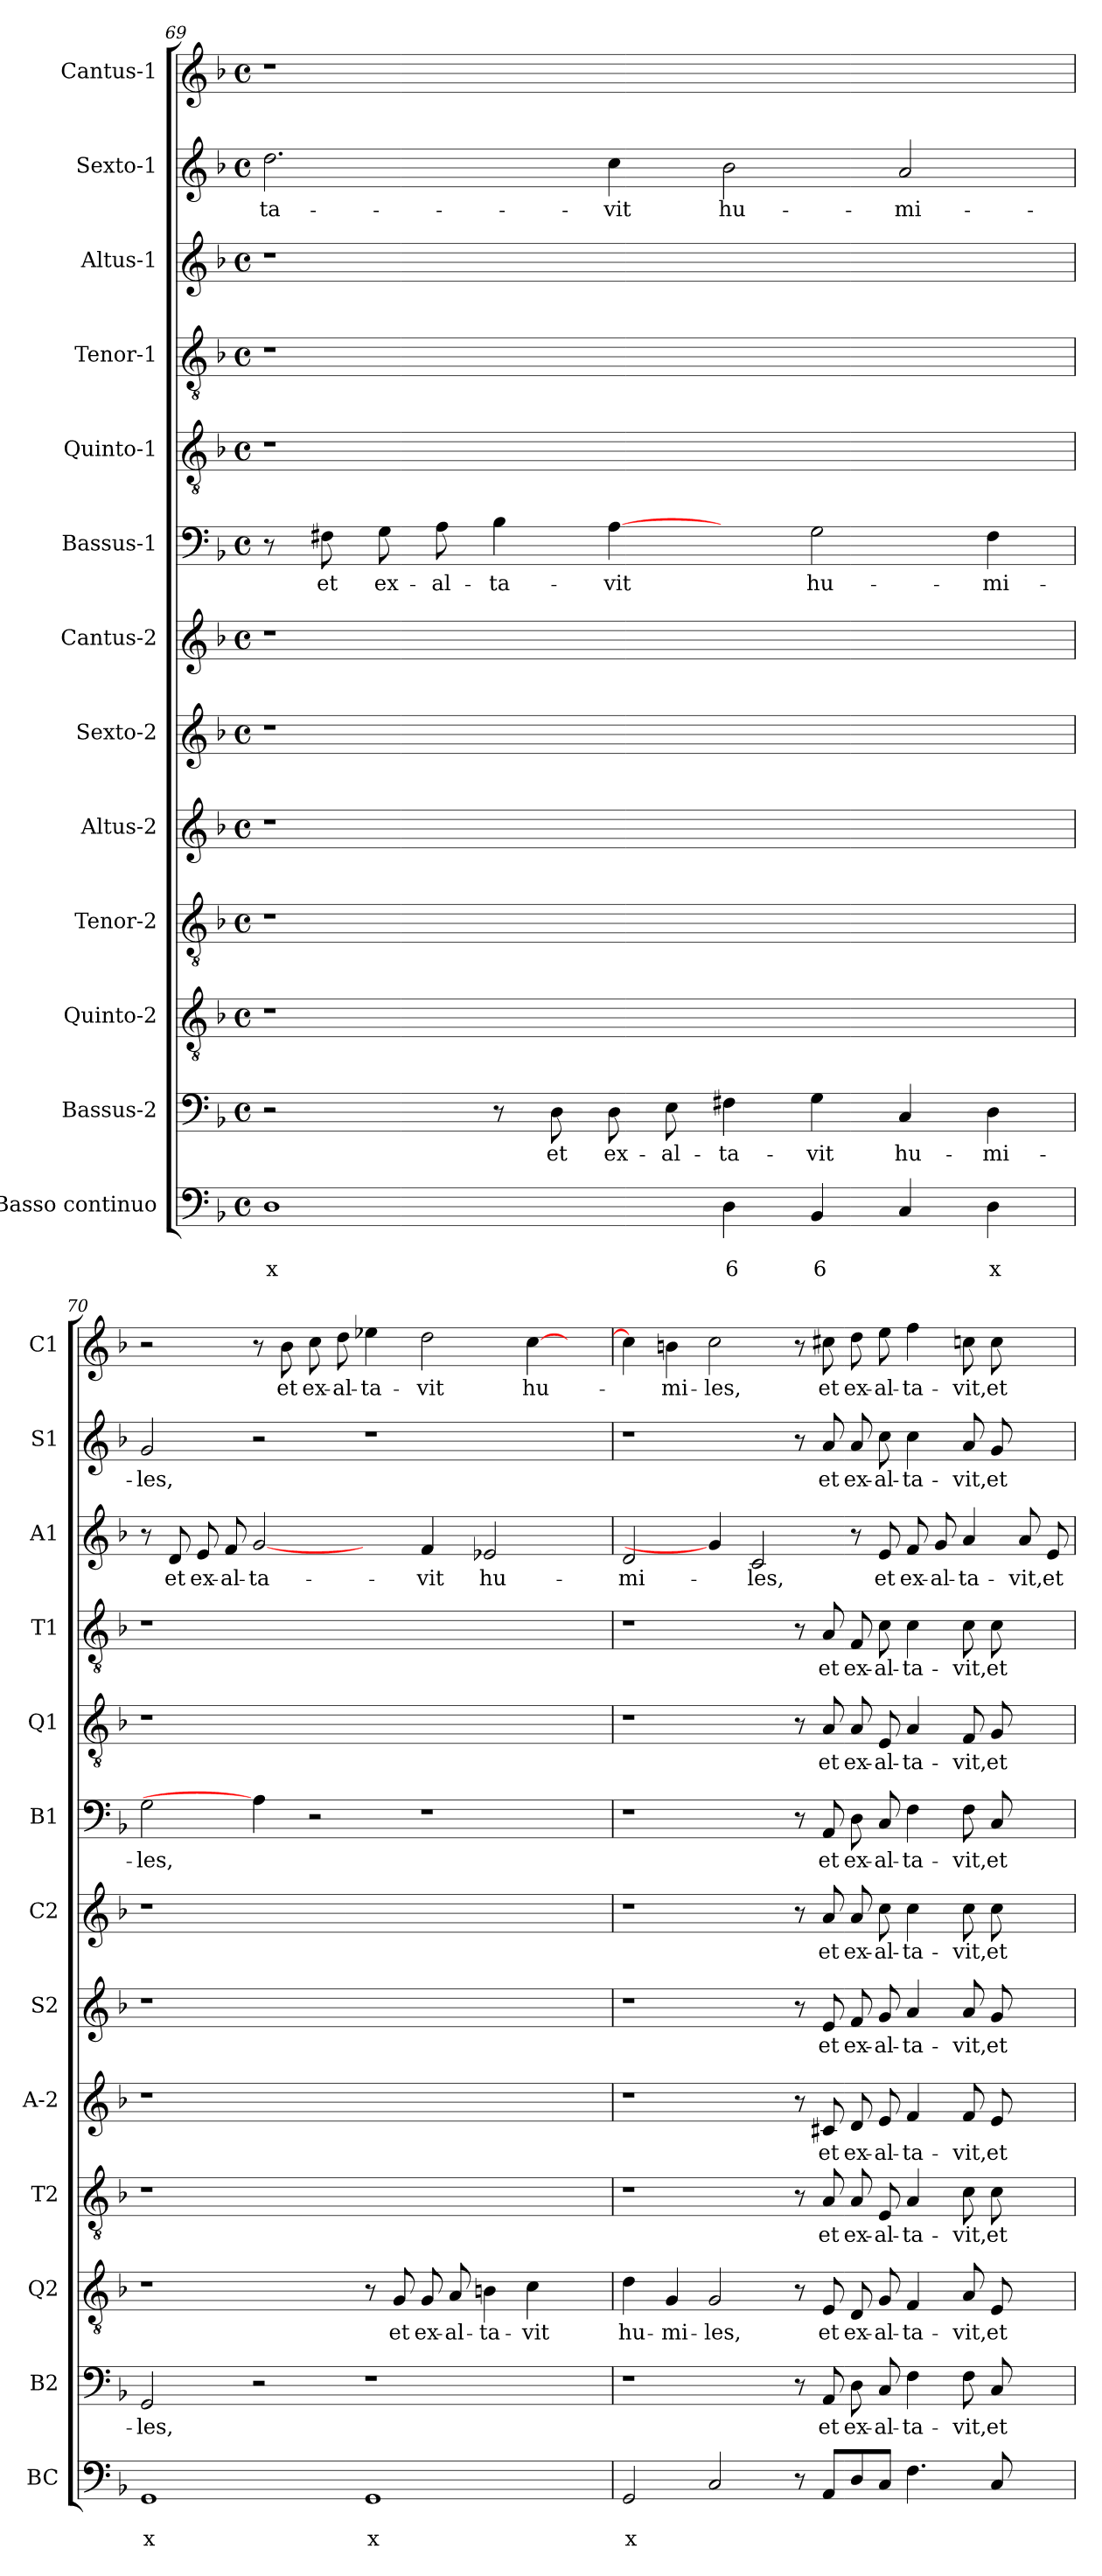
**kern	**text	**text	**kern	**text	**kern	**text	**kern	**text	**kern	**text	**kern	**text	**kern	**text	**kern	**text	**kern	**text	**kern	**text	**kern	**text	**kern	**text	**kern	**text
*part13	*part13	*part13	*part12	*part12	*part11	*part11	*part10	*part10	*part9	*part9	*part8	*part8	*part7	*part7	*part6	*part6	*part5	*part5	*part4	*part4	*part3	*part3	*part2	*part2	*part1	*part1
*staff13	*staff13	*staff13	*staff12	*staff12	*staff11	*staff11	*staff10	*staff10	*staff9	*staff9	*staff8	*staff8	*staff7	*staff7	*staff6	*staff6	*staff5	*staff5	*staff4	*staff4	*staff3	*staff3	*staff2	*staff2	*staff1	*staff1
*I"Basso continuo	*	*	*I"Bassus-2	*	*I"Quinto-2	*	*I"Tenor-2	*	*I"Altus-2	*	*I"Sexto-2	*	*I"Cantus-2	*	*I"Bassus-1	*	*I"Quinto-1	*	*I"Tenor-1	*	*I"Altus-1	*	*I"Sexto-1	*	*I"Cantus-1	*
*I'BC	*	*	*I'B2	*	*I'Q2	*	*I'T2	*	*I'A-2	*	*I'S2	*	*I'C2	*	*I'B1	*	*I'Q1	*	*I'T1	*	*I'A1	*	*I'S1	*	*I'C1	*
!!LO:PB:g=z
*clefF4	*	*	*clefF4	*	*clefGv2	*	*clefGv2	*	*clefG2	*	*clefG2	*	*clefG2	*	*clefF4	*	*clefGv2	*	*clefGv2	*	*clefG2	*	*clefG2	*	*clefG2	*
*k[b-]	*	*	*k[b-]	*	*k[b-]	*	*k[b-]	*	*k[b-]	*	*k[b-]	*	*k[b-]	*	*k[b-]	*	*k[b-]	*	*k[b-]	*	*k[b-]	*	*k[b-]	*	*k[b-]	*
*F:	*	*	*F:	*	*F:	*	*F:	*	*F:	*	*F:	*	*F:	*	*F:	*	*F:	*	*F:	*	*F:	*	*F:	*	*F:	*
*M4/4	*	*	*M4/4	*	*M4/4	*	*M4/4	*	*M4/4	*	*M4/4	*	*M4/4	*	*M4/4	*	*M4/4	*	*M4/4	*	*M4/4	*	*M4/4	*	*M4/4	*
*met(c)	*	*	*met(c)	*	*met(c)	*	*met(c)	*	*met(c)	*	*met(c)	*	*met(c)	*	*met(c)	*	*met(c)	*	*met(c)	*	*met(c)	*	*met(c)	*	*met(c)	*
=69	=69	=69	=69	=69	=69	=69	=69	=69	=69	=69	=69	=69	=69	=69	=69	=69	=69	=69	=69	=69	=69	=69	=69	=69	=69	=69
!	!	!LO:LY:b	!	!	!	!	!	!	!	!	!	!	!	!	!	!	!	!	!	!	!	!	!	!LO:LY:b	!	!
1D	.	x	2r	.	1r	.	1r	.	1r	.	1r	.	1r	.	8r	.	1r	.	1r	.	1r	.	2.dd\	-ta-	1r	.
!	!	!	!	!	!	!	!	!	!	!	!	!	!	!	!	!LO:LY:b	!	!	!	!	!	!	!	!	!	!
.	.	.	.	.	.	.	.	.	.	.	.	.	.	.	8F#X\	et	.	.	.	.	.	.	.	.	.	.
!	!	!	!	!	!	!	!	!	!	!	!	!	!	!	!	!LO:LY:b	!	!	!	!	!	!	!	!	!	!
.	.	.	.	.	.	.	.	.	.	.	.	.	.	.	8G\	ex-	.	.	.	.	.	.	.	.	.	.
!	!	!	!	!	!	!	!	!	!	!	!	!	!	!	!	!LO:LY:b	!	!	!	!	!	!	!	!	!	!
.	.	.	.	.	.	.	.	.	.	.	.	.	.	.	8A\	-al-	.	.	.	.	.	.	.	.	.	.
!	!	!	!	!	!	!	!	!	!	!	!	!	!	!	!	!LO:LY:b	!	!	!	!	!	!	!	!	!	!
.	.	.	8r	.	.	.	.	.	.	.	.	.	.	.	4B-\	-ta-	.	.	.	.	.	.	.	.	.	.
!	!	!	!	!LO:LY:b	!	!	!	!	!	!	!	!	!	!	!	!	!	!	!	!	!	!	!	!	!	!
.	.	.	8D\	et	.	.	.	.	.	.	.	.	.	.	.	.	.	.	.	.	.	.	.	.	.	.
!	!	!	!	!LO:LY:b	!	!	!	!	!	!	!	!	!	!	!	!LO:LY:b	!	!	!	!	!	!	!	!LO:LY:b	!	!
.	.	.	8D\	ex-	.	.	.	.	.	.	.	.	.	.	[4A\	-vit	.	.	.	.	.	.	4cc\	-vit	.	.
!	!	!	!	!LO:LY:b	!	!	!	!	!	!	!	!	!	!	!	!	!	!	!	!	!	!	!	!	!	!
.	.	.	8E\	-al-	.	.	.	.	.	.	.	.	.	.	.	.	.	.	.	.	.	.	.	.	.	.
!	!	!LO:LY:b	!	!LO:LY:b	!	!	!	!	!	!	!	!	!	!	!	!	!	!	!	!	!	!	!	!LO:LY:b	!	!
4D\	.	6	4F#X\	-ta-	1ryy	.	1ryy	.	1ryy	.	1ryy	.	1ryy	.	4ryy	.	1ryy	.	1ryy	.	1ryy	.	2b-\	hu-	1ryy	.
!	!	!LO:LY:b	!	!LO:LY:b	!	!	!	!	!	!	!	!	!	!	!	!LO:LY:b	!	!	!	!	!	!	!	!	!	!
4BB-/	.	6	4G\	-vit	.	.	.	.	.	.	.	.	.	.	2G\	hu-	.	.	.	.	.	.	.	.	.	.
!	!	!	!	!LO:LY:b	!	!	!	!	!	!	!	!	!	!	!	!	!	!	!	!	!	!	!	!LO:LY:b	!	!
4C/	.	.	4C/	hu-	.	.	.	.	.	.	.	.	.	.	.	.	.	.	.	.	.	.	2a/	-mi-	.	.
!	!	!LO:LY:b	!	!LO:LY:b	!	!	!	!	!	!	!	!	!	!	!	!LO:LY:b	!	!	!	!	!	!	!	!	!	!
4D\	.	x	4D\	-mi-	.	.	.	.	.	.	.	.	.	.	4F#\	-mi-	.	.	.	.	.	.	.	.	.	.
=70	=70	=70	=70	=70	=70	=70	=70	=70	=70	=70	=70	=70	=70	=70	=70	=70	=70	=70	=70	=70	=70	=70	=70	=70	=70	=70
!	!	!LO:LY:b	!	!LO:LY:b	!	!	!	!	!	!	!	!	!	!	!	!LO:LY:b	!	!	!	!	!	!	!	!LO:LY:b	!	!
1GG	.	x	2GG/	-les,	1r	.	1r	.	1r	.	1r	.	1r	.	2G\	-les,	1r	.	1r	.	8r	.	2g/	-les,	2r	.
!	!	!	!	!	!	!	!	!	!	!	!	!	!	!	!	!	!	!	!	!	!	!LO:LY:b	!	!	!	!
.	.	.	.	.	.	.	.	.	.	.	.	.	.	.	.	.	.	.	.	.	8d/	et	.	.	.	.
!	!	!	!	!	!	!	!	!	!	!	!	!	!	!	!	!	!	!	!	!	!	!LO:LY:b	!	!	!	!
.	.	.	.	.	.	.	.	.	.	.	.	.	.	.	.	.	.	.	.	.	8e/	ex-	.	.	.	.
!	!	!	!	!	!	!	!	!	!	!	!	!	!	!	!	!	!	!	!	!	!	!LO:LY:b	!	!	!	!
.	.	.	.	.	.	.	.	.	.	.	.	.	.	.	.	.	.	.	.	.	8f/	-al-	.	.	.	.
!	!	!	!	!	!	!	!	!	!	!	!	!	!	!	!	!	!	!	!	!	!	!LO:LY:b	!	!	!	!
.	.	.	2r	.	.	.	.	.	.	.	.	.	.	.	4A\]	.	.	.	.	.	[2g/	-ta-	2r	.	8r	.
!	!	!	!	!	!	!	!	!	!	!	!	!	!	!	!	!	!	!	!	!	!	!	!	!	!	!LO:LY:b
.	.	.	.	.	.	.	.	.	.	.	.	.	.	.	.	.	.	.	.	.	.	.	.	.	8b-\	et
!	!	!	!	!	!	!	!	!	!	!	!	!	!	!	!	!	!	!	!	!	!	!	!	!	!	!LO:LY:b
.	.	.	.	.	.	.	.	.	.	.	.	.	.	.	2r	.	.	.	.	.	.	.	.	.	8cc\	ex-
!	!	!	!	!	!	!	!	!	!	!	!	!	!	!	!	!	!	!	!	!	!	!	!	!	!	!LO:LY:b
.	.	.	.	.	.	.	.	.	.	.	.	.	.	.	.	.	.	.	.	.	.	.	.	.	8dd\	-al-
!	!	!LO:LY:b	!	!	!	!	!	!	!	!	!	!	!	!	!	!	!	!	!	!	!	!	!	!	!	!LO:LY:b
1GG	.	x	1r	.	8r	.	1ryy	.	1ryy	.	1ryy	.	1ryy	.	.	.	1ryy	.	1ryy	.	4ryy	.	1r	.	4ee-X\	-ta-
!	!	!	!	!	!	!LO:LY:b	!	!	!	!	!	!	!	!	!	!	!	!	!	!	!	!	!	!	!	!
.	.	.	.	.	8G/	et	.	.	.	.	.	.	.	.	.	.	.	.	.	.	.	.	.	.	.	.
!	!	!	!	!	!	!LO:LY:b	!	!	!	!	!	!	!	!	!	!	!	!	!	!	!	!LO:LY:b	!	!	!	!LO:LY:b
.	.	.	.	.	8G/	ex-	.	.	.	.	.	.	.	.	1r	.	.	.	.	.	4f/	-vit	.	.	2dd\	-vit
!	!	!	!	!	!	!LO:LY:b	!	!	!	!	!	!	!	!	!	!	!	!	!	!	!	!	!	!	!	!
.	.	.	.	.	8A/	-al-	.	.	.	.	.	.	.	.	.	.	.	.	.	.	.	.	.	.	.	.
!	!	!	!	!	!	!LO:LY:b	!	!	!	!	!	!	!	!	!	!	!	!	!	!	!	!LO:LY:b	!	!	!	!
.	.	.	.	.	4Bn\	-ta-	.	.	.	.	.	.	.	.	.	.	.	.	.	.	2e-X/	hu-	.	.	.	.
!	!	!	!	!	!	!LO:LY:b	!	!	!	!	!	!	!	!	!	!	!	!	!	!	!	!	!	!	!	!LO:LY:b
.	.	.	.	.	4c\	-vit	.	.	.	.	.	.	.	.	.	.	.	.	.	.	.	.	.	.	[4cc\	hu-
4ryy	.	.	4ryy	.	4ryy	.	4ryy	.	4ryy	.	4ryy	.	4ryy	.	.	.	4ryy	.	4ryy	.	4ryy	.	4ryy	.	4ryy	.
=71	=71	=71	=71	=71	=71	=71	=71	=71	=71	=71	=71	=71	=71	=71	=71	=71	=71	=71	=71	=71	=71	=71	=71	=71	=71	=71
!	!	!LO:LY:b	!	!	!	!LO:LY:b	!	!	!	!	!	!	!	!	!	!	!	!	!	!	!	!LO:LY:b	!	!	!	!
2GG/	.	x	1r	.	4d\	hu-	1r	.	1r	.	1r	.	1r	.	1r	.	1r	.	1r	.	2d/	-mi-	1r	.	4cc\]	.
!	!	!	!	!	!	!LO:LY:b	!	!	!	!	!	!	!	!	!	!	!	!	!	!	!	!	!	!	!	!LO:LY:b
.	.	.	.	.	4G/	-mi-	.	.	.	.	.	.	.	.	.	.	.	.	.	.	.	.	.	.	4bn\	-mi-
!	!	!	!	!	!	!LO:LY:b	!	!	!	!	!	!	!	!	!	!	!	!	!	!	!	!	!	!	!	!LO:LY:b
2C/	.	.	.	.	2G/	-les,	.	.	.	.	.	.	.	.	.	.	.	.	.	.	4g/]	.	.	.	2cc\	-les,
!	!	!	!	!	!	!	!	!	!	!	!	!	!	!	!	!	!	!	!	!	!	!LO:LY:b	!	!	!	!
.	.	.	.	.	.	.	.	.	.	.	.	.	.	.	.	.	.	.	.	.	2c/	-les,	.	.	.	.
8r	.	.	8r	.	8r	.	8r	.	8r	.	8r	.	8r	.	8r	.	8r	.	8r	.	.	.	8r	.	8r	.
!	!	!	!	!LO:LY:b	!	!LO:LY:b	!	!LO:LY:b	!	!LO:LY:b	!	!LO:LY:b	!	!LO:LY:b	!	!LO:LY:b	!	!LO:LY:b	!	!LO:LY:b	!	!	!	!LO:LY:b	!	!LO:LY:b
8AA/L	.	.	8AA/	et	8E/	et	8A/	et	8c#X/	et	8e/	et	8a/	et	8AA/	et	8A/	et	8A/	et	.	.	8a/	et	8cc#X\	et
!	!	!	!	!LO:LY:b	!	!LO:LY:b	!	!LO:LY:b	!	!LO:LY:b	!	!LO:LY:b	!	!LO:LY:b	!	!LO:LY:b	!	!LO:LY:b	!	!LO:LY:b	!	!	!	!LO:LY:b	!	!LO:LY:b
8D/	.	.	8D\	ex-	8D/	ex-	8A/	ex-	8d/	ex-	8f/	ex-	8a/	ex-	8D\	ex-	8A/	ex-	8F/	ex-	8r	.	8a/	ex-	8dd\	ex-
!	!	!	!	!LO:LY:b	!	!LO:LY:b	!	!LO:LY:b	!	!LO:LY:b	!	!LO:LY:b	!	!LO:LY:b	!	!LO:LY:b	!	!LO:LY:b	!	!LO:LY:b	!	!LO:LY:b	!	!LO:LY:b	!	!LO:LY:b
8C/J	.	.	8C/	-al-	8G/	-al-	8E/	-al-	8e/	-al-	8g/	-al-	8cc\	-al-	8C/	-al-	8E/	-al-	8c\	-al-	8e/	et	8cc\	-al-	8ee\	-al-
!	!	!	!	!LO:LY:b	!	!LO:LY:b	!	!LO:LY:b	!	!LO:LY:b	!	!LO:LY:b	!	!LO:LY:b	!	!LO:LY:b	!	!LO:LY:b	!	!LO:LY:b	!	!LO:LY:b	!	!LO:LY:b	!	!LO:LY:b
4.F\	.	.	4F\	-ta-	4F/	-ta-	4A/	-ta-	4f/	-ta-	4a/	-ta-	4cc\	-ta-	4F\	-ta-	4A/	-ta-	4c\	-ta-	8f/	ex-	4cc\	-ta-	4ff\	-ta-
!	!	!	!	!	!	!	!	!	!	!	!	!	!	!	!	!	!	!	!	!	!	!LO:LY:b	!	!	!	!
.	.	.	.	.	.	.	.	.	.	.	.	.	.	.	.	.	.	.	.	.	8g/	-al-	.	.	.	.
!	!	!	!	!LO:LY:b	!	!LO:LY:b	!	!LO:LY:b	!	!LO:LY:b	!	!LO:LY:b	!	!LO:LY:b	!	!LO:LY:b	!	!LO:LY:b	!	!LO:LY:b	!	!LO:LY:b	!	!LO:LY:b	!	!LO:LY:b
.	.	.	8F\	-vit,	8A/	-vit,	8c\	-vit,	8f/	-vit,	8a/	-vit,	8cc\	-vit,	8F\	-vit,	8F/	-vit,	8c\	-vit,	4a/	-ta-	8a/	-vit,	8ccn\	-vit,
!	!	!	!	!LO:LY:b	!	!LO:LY:b	!	!LO:LY:b	!	!LO:LY:b	!	!LO:LY:b	!	!LO:LY:b	!	!LO:LY:b	!	!LO:LY:b	!	!LO:LY:b	!	!	!	!LO:LY:b	!	!LO:LY:b
8C/	.	.	8C/	et	8E/	et	8c\	et	8e/	et	8g/	et	8cc\	et	8C/	et	8G/	et	8c\	et	.	.	8g/	et	8cc\	et
!	!	!	!	!	!	!	!	!	!	!	!	!	!	!	!	!	!	!	!	!	!	!LO:LY:b	!	!	!	!
4ryy	.	.	4ryy	.	4ryy	.	4ryy	.	4ryy	.	4ryy	.	4ryy	.	4ryy	.	4ryy	.	4ryy	.	8a/	-vit,	4ryy	.	4ryy	.
!	!	!	!	!	!	!	!	!	!	!	!	!	!	!	!	!	!	!	!	!	!	!LO:LY:b	!	!	!	!
.	.	.	.	.	.	.	.	.	.	.	.	.	.	.	.	.	.	.	.	.	8e/	et	.	.	.	.
=	=	=	=	=	=	=	=	=	=	=	=	=	=	=	=	=	=	=	=	=	=	=	=	=	=	=
*-	*-	*-	*-	*-	*-	*-	*-	*-	*-	*-	*-	*-	*-	*-	*-	*-	*-	*-	*-	*-	*-	*-	*-	*-	*-	*-
